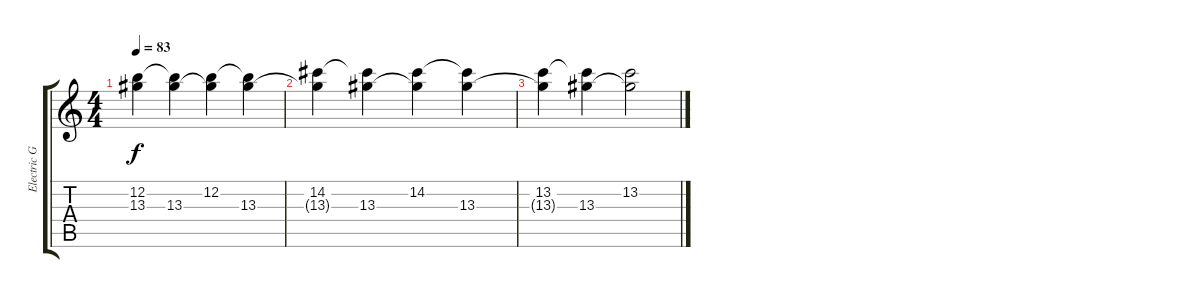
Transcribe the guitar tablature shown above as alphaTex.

\track ("Electric Guitar 1" "Electric G") {instrument electricguitarjazz}
\staff {score tabs}
\tuning (E4 B3 G3 D3 A2 E2) {hide}
\ts (4 4)
\tempo 83
\clef g2
\ks c
(12.2 13.3{t}).4{dy f volume 3} (12.2{t} 13.3).4 (12.2 13.3{t}).4 (12.2{t} 13.3).4 |
(14.2 13.3{t}).4 (14.2{t} 13.3).4 (14.2 13.3{t}).4 (14.2{t} 13.3).4 |
(13.2 13.3{t}).4 (13.2{t} 13.3).4 (13.2 13.3{t}).2
